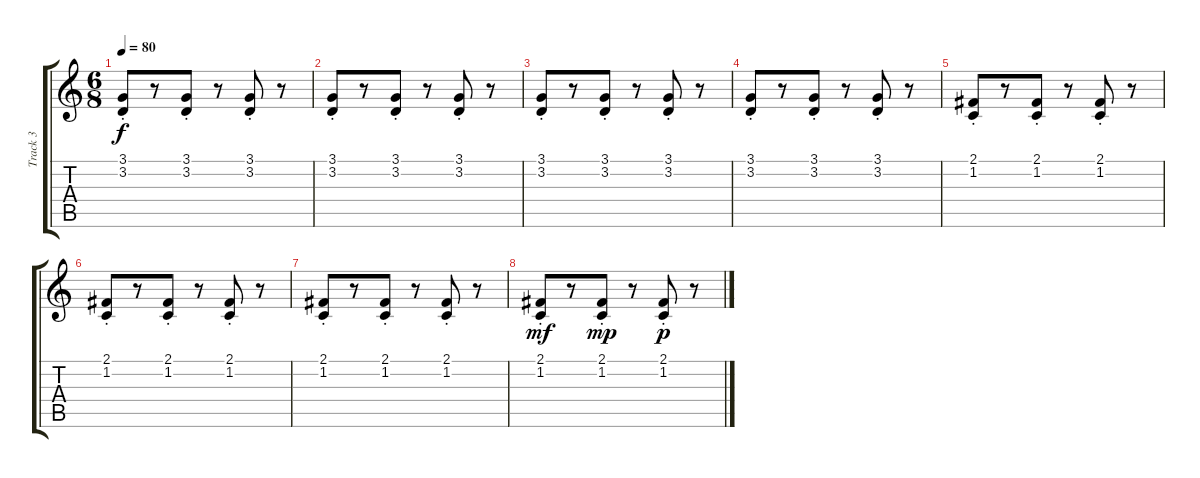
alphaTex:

\track ("Track 3" "Track 3") {instrument flute}
\staff {score tabs}
\tuning (E4 B3 G3 D3 A2 E2) {hide}
\ts (6 8)
\tempo 80
\clef g2
\ks c
(3.1{st} 3.2{st}).8{dy f} r.8 (3.1{st} 3.2{st}).8 r.8 (3.1{st} 3.2{st}).8 r.8 |
(3.1{st} 3.2{st}).8 r.8 (3.1{st} 3.2{st}).8 r.8 (3.1{st} 3.2{st}).8 r.8 |
(3.1{st} 3.2{st}).8 r.8 (3.1{st} 3.2{st}).8 r.8 (3.1{st} 3.2{st}).8 r.8 |
(3.1{st} 3.2{st}).8 r.8 (3.1{st} 3.2{st}).8 r.8 (3.1{st} 3.2{st}).8 r.8 |
(2.1{st} 1.2{st}).8 r.8 (2.1{st} 1.2{st}).8 r.8 (2.1{st} 1.2{st}).8 r.8 |
(2.1{st} 1.2{st}).8 r.8 (2.1{st} 1.2{st}).8 r.8 (2.1{st} 1.2{st}).8 r.8 |
(2.1{st} 1.2{st}).8 r.8 (2.1{st} 1.2{st}).8 r.8 (2.1{st} 1.2{st}).8 r.8 |
(2.1{st} 1.2{st}).8{dy mf} r.8 (2.1{st} 1.2{st}).8{dy mp} r.8 (2.1{st} 1.2{st}).8{dy p} r.8
